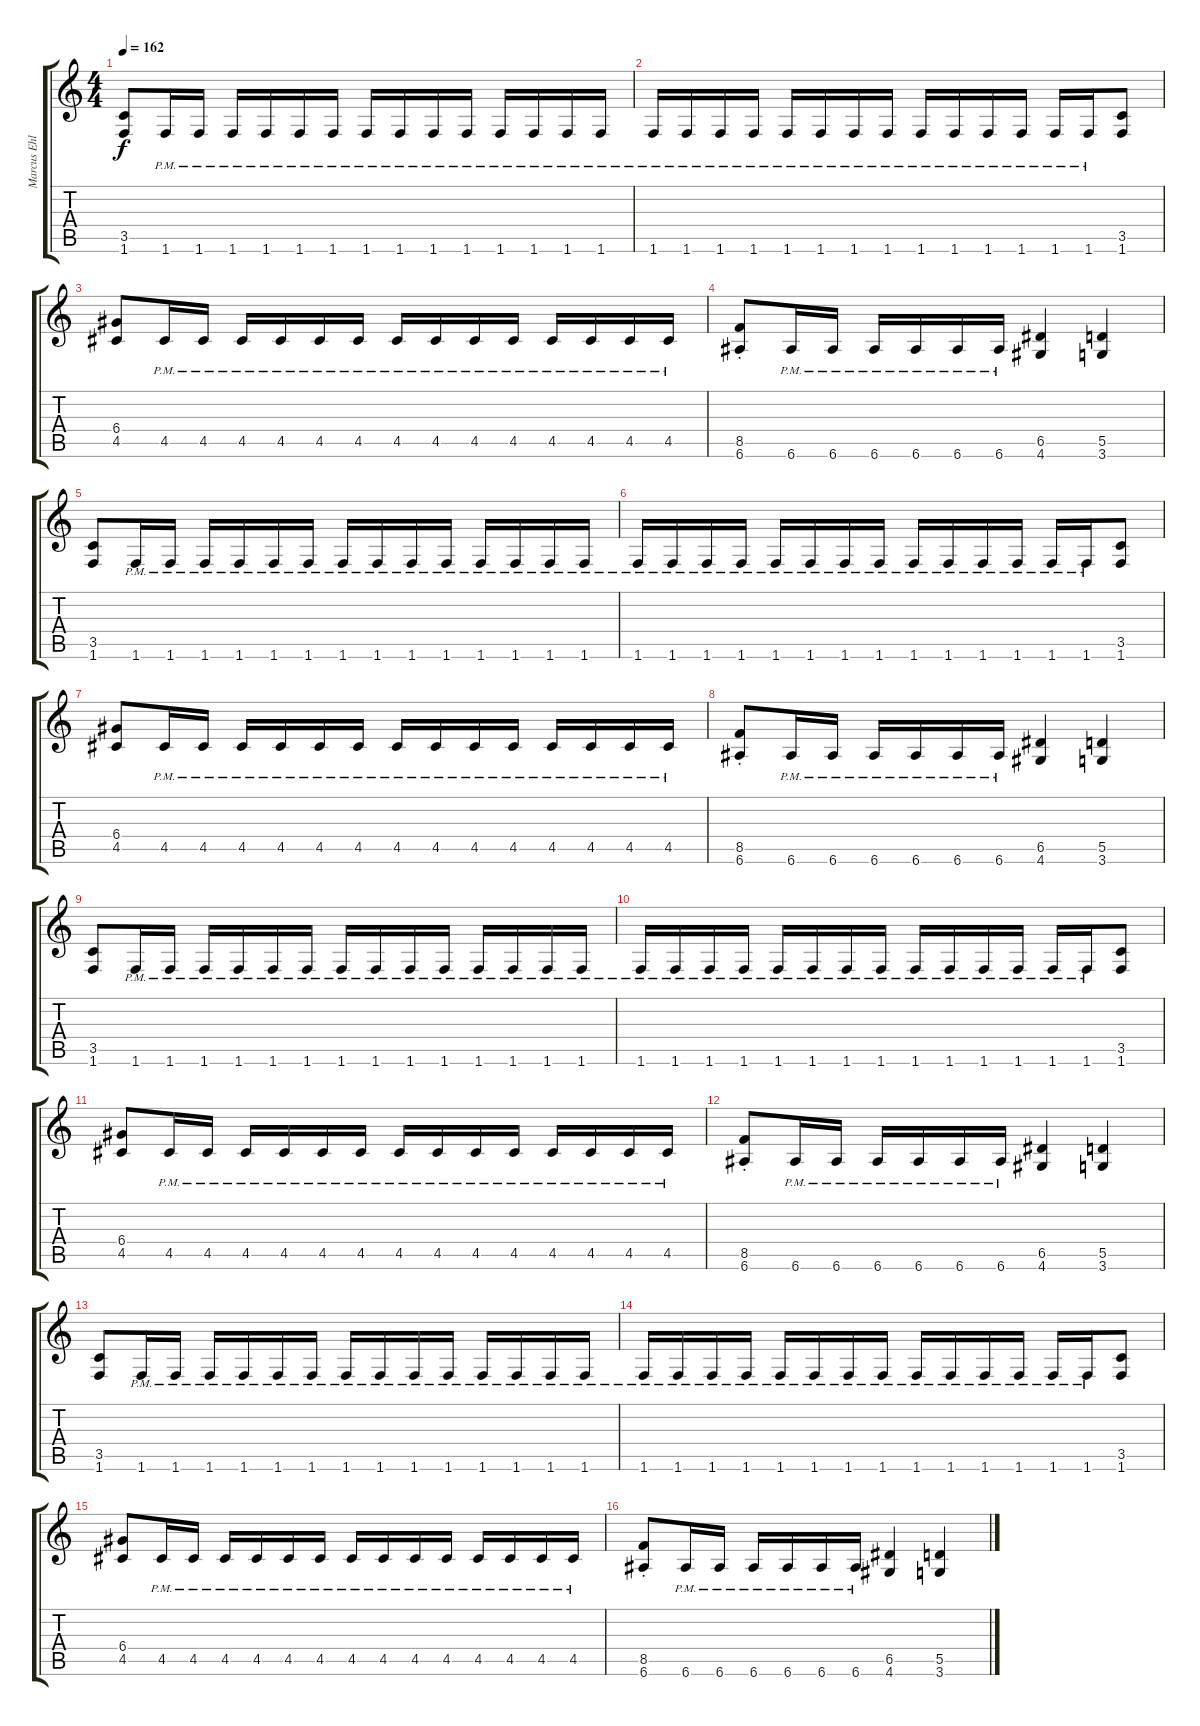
\track ("Marcus Ehlin" "Marcus Ehl") {instrument distortionguitar}
\staff {score tabs}
\tuning (E4 B3 G3 D3 A2 E2) {hide}
\ts (4 4)
\tempo 162
\clef g2
\ks c
(3.5 1.6).8{dy f} 1.6{pm}.16 1.6{pm}.16 1.6{pm}.16 1.6{pm}.16 1.6{pm}.16 1.6{pm}.16 1.6{pm}.16 1.6{pm}.16 1.6{pm}.16 1.6{pm}.16 1.6{pm}.16 1.6{pm}.16 1.6{pm}.16 1.6{pm}.16 |
1.6{pm}.16 1.6{pm}.16 1.6{pm}.16 1.6{pm}.16 1.6{pm}.16 1.6{pm}.16 1.6{pm}.16 1.6{pm}.16 1.6{pm}.16 1.6{pm}.16 1.6{pm}.16 1.6{pm}.16 1.6{pm}.16 1.6{pm}.16 (3.5 1.6).8 |
(6.4 4.5).8 4.5{pm}.16 4.5{pm}.16 4.5{pm}.16 4.5{pm}.16 4.5{pm}.16 4.5{pm}.16 4.5{pm}.16 4.5{pm}.16 4.5{pm}.16 4.5{pm}.16 4.5{pm}.16 4.5{pm}.16 4.5{pm}.16 4.5{pm}.16 |
(8.5 6.6{st}).8 6.6{pm}.16 6.6{pm}.16 6.6{pm}.16 6.6{pm}.16 6.6{pm}.16 6.6{pm}.16 (6.5 4.6).4 (5.5 3.6).4 |
(3.5 1.6).8 1.6{pm}.16 1.6{pm}.16 1.6{pm}.16 1.6{pm}.16 1.6{pm}.16 1.6{pm}.16 1.6{pm}.16 1.6{pm}.16 1.6{pm}.16 1.6{pm}.16 1.6{pm}.16 1.6{pm}.16 1.6{pm}.16 1.6{pm}.16 |
1.6{pm}.16 1.6{pm}.16 1.6{pm}.16 1.6{pm}.16 1.6{pm}.16 1.6{pm}.16 1.6{pm}.16 1.6{pm}.16 1.6{pm}.16 1.6{pm}.16 1.6{pm}.16 1.6{pm}.16 1.6{pm}.16 1.6{pm}.16 (3.5 1.6).8 |
(6.4 4.5).8 4.5{pm}.16 4.5{pm}.16 4.5{pm}.16 4.5{pm}.16 4.5{pm}.16 4.5{pm}.16 4.5{pm}.16 4.5{pm}.16 4.5{pm}.16 4.5{pm}.16 4.5{pm}.16 4.5{pm}.16 4.5{pm}.16 4.5{pm}.16 |
(8.5 6.6{st}).8 6.6{pm}.16 6.6{pm}.16 6.6{pm}.16 6.6{pm}.16 6.6{pm}.16 6.6{pm}.16 (6.5 4.6).4 (5.5 3.6).4 |
(3.5 1.6).8 1.6{pm}.16 1.6{pm}.16 1.6{pm}.16 1.6{pm}.16 1.6{pm}.16 1.6{pm}.16 1.6{pm}.16 1.6{pm}.16 1.6{pm}.16 1.6{pm}.16 1.6{pm}.16 1.6{pm}.16 1.6{pm}.16 1.6{pm}.16 |
1.6{pm}.16 1.6{pm}.16 1.6{pm}.16 1.6{pm}.16 1.6{pm}.16 1.6{pm}.16 1.6{pm}.16 1.6{pm}.16 1.6{pm}.16 1.6{pm}.16 1.6{pm}.16 1.6{pm}.16 1.6{pm}.16 1.6{pm}.16 (3.5 1.6).8 |
(6.4 4.5).8 4.5{pm}.16 4.5{pm}.16 4.5{pm}.16 4.5{pm}.16 4.5{pm}.16 4.5{pm}.16 4.5{pm}.16 4.5{pm}.16 4.5{pm}.16 4.5{pm}.16 4.5{pm}.16 4.5{pm}.16 4.5{pm}.16 4.5{pm}.16 |
(8.5 6.6{st}).8 6.6{pm}.16 6.6{pm}.16 6.6{pm}.16 6.6{pm}.16 6.6{pm}.16 6.6{pm}.16 (6.5 4.6).4 (5.5 3.6).4 |
(3.5 1.6).8 1.6{pm}.16 1.6{pm}.16 1.6{pm}.16 1.6{pm}.16 1.6{pm}.16 1.6{pm}.16 1.6{pm}.16 1.6{pm}.16 1.6{pm}.16 1.6{pm}.16 1.6{pm}.16 1.6{pm}.16 1.6{pm}.16 1.6{pm}.16 |
1.6{pm}.16 1.6{pm}.16 1.6{pm}.16 1.6{pm}.16 1.6{pm}.16 1.6{pm}.16 1.6{pm}.16 1.6{pm}.16 1.6{pm}.16 1.6{pm}.16 1.6{pm}.16 1.6{pm}.16 1.6{pm}.16 1.6{pm}.16 (3.5 1.6).8 |
(6.4 4.5).8 4.5{pm}.16 4.5{pm}.16 4.5{pm}.16 4.5{pm}.16 4.5{pm}.16 4.5{pm}.16 4.5{pm}.16 4.5{pm}.16 4.5{pm}.16 4.5{pm}.16 4.5{pm}.16 4.5{pm}.16 4.5{pm}.16 4.5{pm}.16 |
(8.5 6.6{st}).8 6.6{pm}.16 6.6{pm}.16 6.6{pm}.16 6.6{pm}.16 6.6{pm}.16 6.6{pm}.16 (6.5 4.6).4 (5.5 3.6).4
